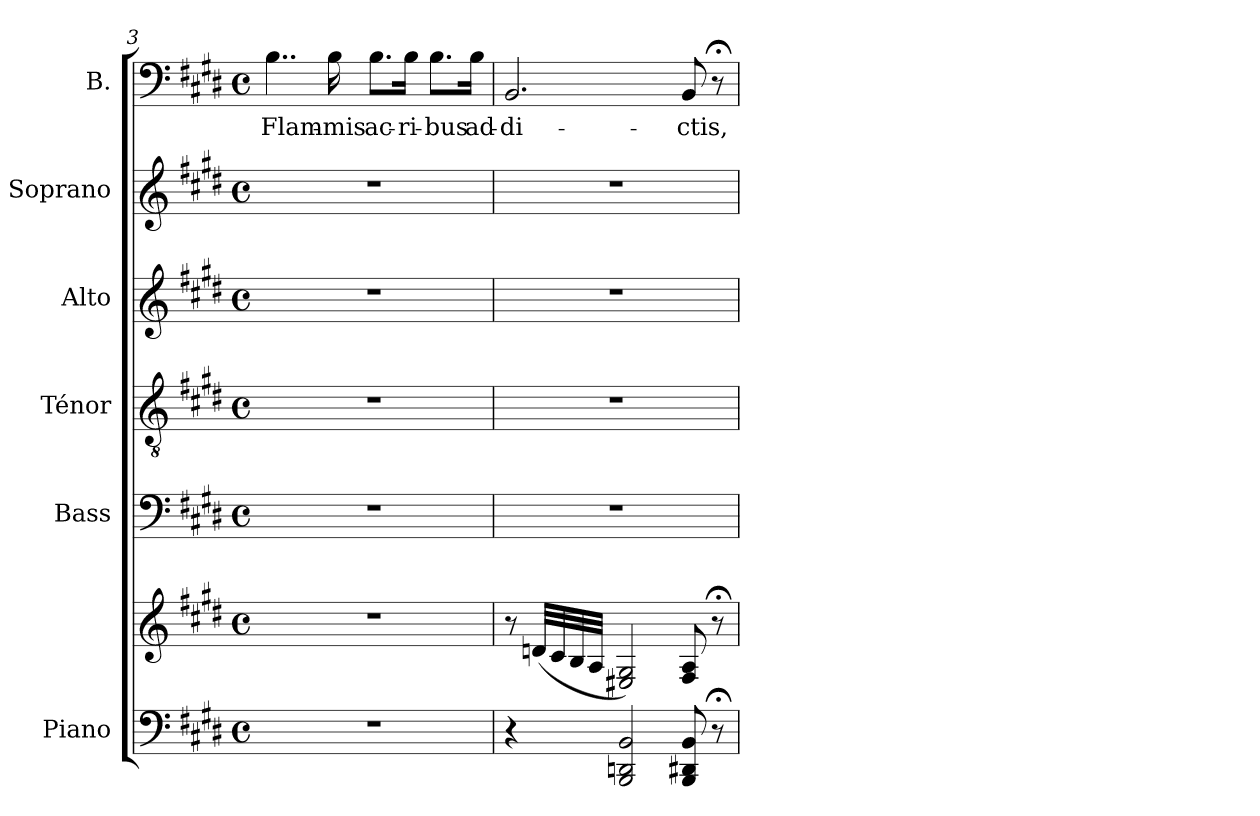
**kern	**kern	**kern	**kern	**kern	**kern	**kern	**text
*part6	*part6	*part5	*part4	*part3	*part2	*part1	*part1
*staff7	*staff6	*staff5	*staff4	*staff3	*staff2	*staff1	*staff1
*I"Piano	*	*I"Bass	*I"Ténor	*I"Alto	*I"Soprano	*I"B.	*
*I'Pno.	*	*I'B.	*I'T.	*I'A.	*I'S.	*I'B.	*
*clefF4	*clefG2	*clefF4	*clefGv2	*clefG2	*clefG2	*clefF4	*
*k[f#c#g#d#]	*k[f#c#g#d#]	*k[f#c#g#d#]	*k[f#c#g#d#]	*k[f#c#g#d#]	*k[f#c#g#d#]	*k[f#c#g#d#]	*
*M4/4	*M4/4	*M4/4	*M4/4	*M4/4	*M4/4	*M4/4	*
*met(c)	*met(c)	*met(c)	*met(c)	*met(c)	*met(c)	*met(c)	*
=3	=3	=3	=3	=3	=3	=3	=3
1r	1r	1r	1r	1r	1r	4..B\	Flam-
.	.	.	.	.	.	16B\	-mis
.	.	.	.	.	.	8.B\L	ac-
.	.	.	.	.	.	16B\Jk	-ri-
.	.	.	.	.	.	8.B\L	-bus
.	.	.	.	.	.	16B\Jk	ad-
!!LO:LB:g=z
=4	=4	=4	=4	=4	=4	=4	=4
4r	8r	1r	1r	1r	1r	2.BB/	-di-
.	(32dn/LLL	.	.	.	.	.	.
.	32c#/	.	.	.	.	.	.
.	32B/	.	.	.	.	.	.
.	32A/JJJ	.	.	.	.	.	.
2BBB/ 2DDn/ 2BB/	2E#X/ 2G#/)	.	.	.	.	.	.
8BBB/ 8DD#X/ 8BB/	8F#/ 8A/	.	.	.	.	8BB/	-ctis,
8r;<	8r;<	.	.	.	.	8r;<	.
=	=	=	=	=	=	=	=
*-	*-	*-	*-	*-	*-	*-	*-
